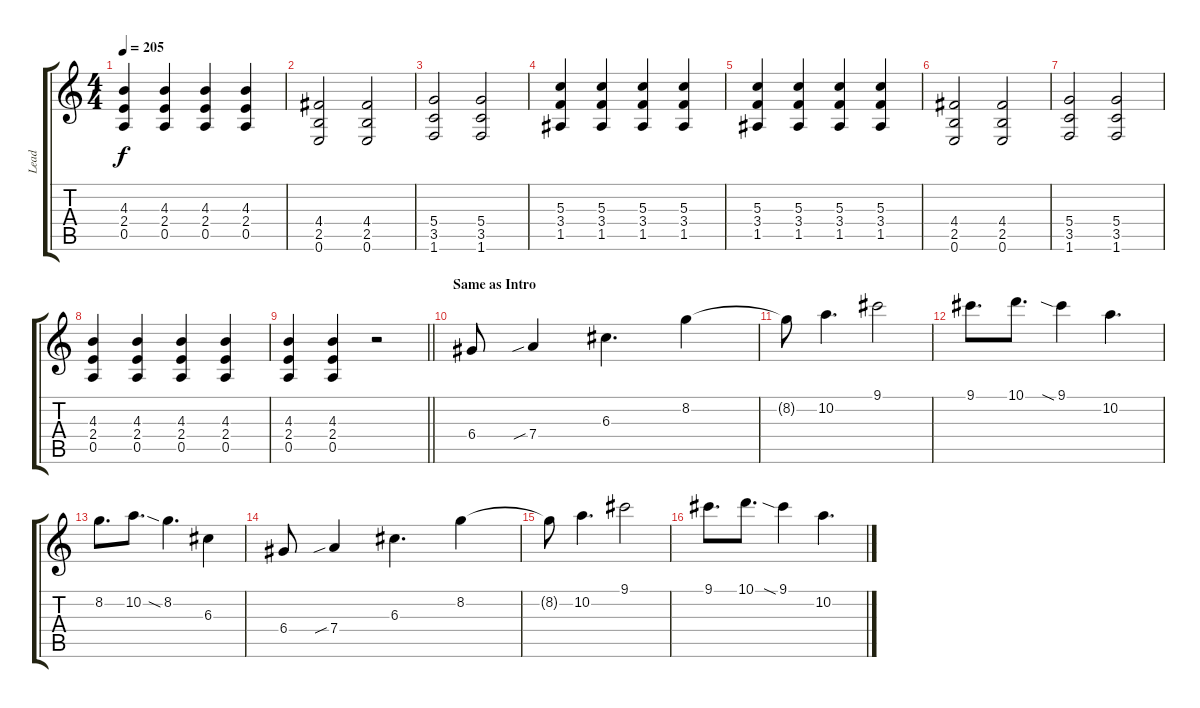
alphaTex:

\track ("Lead" "Lead") {instrument distortionguitar}
\staff {score tabs}
\tuning (E4 B3 G3 D3 A2 E2) {hide}
\ts (4 4)
\tempo 205
\clef g2
\ks c
(4.3 2.4 0.5).4{dy f} (4.3 2.4 0.5).4 (4.3 2.4 0.5).4 (4.3 2.4 0.5).4 |
(4.4 2.5 0.6).2 (4.4 2.5 0.6).2 |
(5.4 3.5 1.6).2 (5.4 3.5 1.6).2 |
(5.3 3.4 1.5).4 (5.3 3.4 1.5).4 (5.3 3.4 1.5).4 (5.3 3.4 1.5).4 |
(5.3 3.4 1.5).4 (5.3 3.4 1.5).4 (5.3 3.4 1.5).4 (5.3 3.4 1.5).4 |
(4.4 2.5 0.6).2 (4.4 2.5 0.6).2 |
(5.4 3.5 1.6).2 (5.4 3.5 1.6).2 |
(4.3 2.4 0.5).4 (4.3 2.4 0.5).4 (4.3 2.4 0.5).4 (4.3 2.4 0.5).4 |
\barLineRight lightlight
(4.3 2.4 0.5).4 (4.3 2.4 0.5).4 r.2 |
\section ("" "Same as Intro")
6.4.8 7.4{sib}.4 6.3.4{d} 8.2.4 |
8.2{t}.8 10.2.4{d} 9.1.2 |
9.1.8{d} 10.1.8{d} 9.1{sia}.4 10.2.4{d} |
8.2.8{d} 10.2.8{d} 8.2{sia}.4{d} 6.3.4 |
6.4.8 7.4{sib}.4 6.3.4{d} 8.2.4 |
8.2{t}.8 10.2.4{d} 9.1.2 |
9.1.8{d} 10.1.8{d} 9.1{sia}.4 10.2.4{d}
